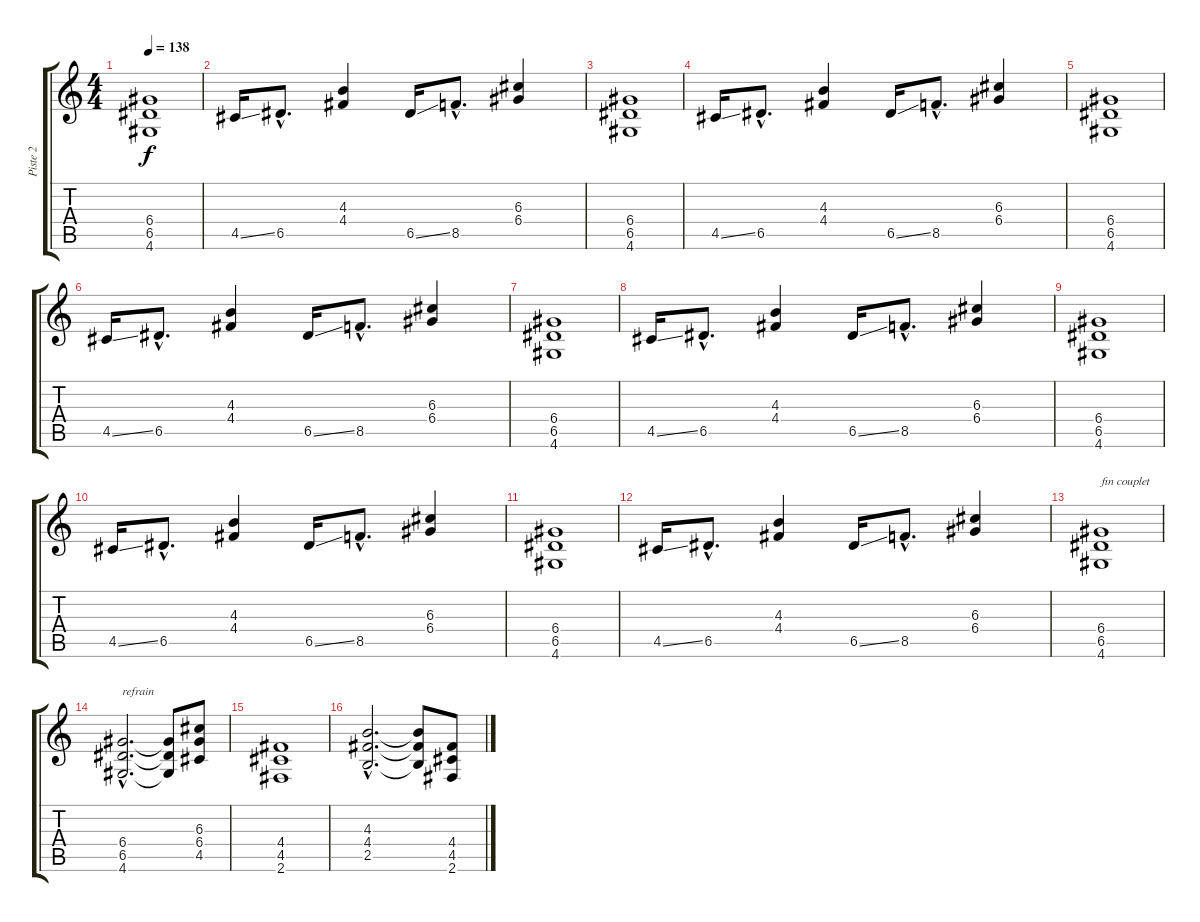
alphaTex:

\track ("Piste 2" "Piste 2") {instrument overdrivenguitar}
\staff {score tabs}
\tuning (E4 B3 G3 D3 A2 E2) {hide}
\ts (4 4)
\tempo 138
\clef g2
\ks c
(6.4 6.5 4.6).1{dy f} |
4.5{ss}.16 6.5{hac}.8{d} (4.3 4.4).4 6.5{ss}.16 8.5{hac}.8{d} (6.3 6.4).4 |
(6.4 6.5 4.6).1 |
4.5{ss}.16 6.5{hac}.8{d} (4.3 4.4).4 6.5{ss}.16 8.5{hac}.8{d} (6.3 6.4).4 |
(6.4 6.5 4.6).1 |
4.5{ss}.16 6.5{hac}.8{d} (4.3 4.4).4 6.5{ss}.16 8.5{hac}.8{d} (6.3 6.4).4 |
(6.4 6.5 4.6).1 |
4.5{ss}.16 6.5{hac}.8{d} (4.3 4.4).4 6.5{ss}.16 8.5{hac}.8{d} (6.3 6.4).4 |
(6.4 6.5 4.6).1 |
4.5{ss}.16 6.5{hac}.8{d} (4.3 4.4).4 6.5{ss}.16 8.5{hac}.8{d} (6.3 6.4).4 |
(6.4 6.5 4.6).1 |
4.5{ss}.16 6.5{hac}.8{d} (4.3 4.4).4 6.5{ss}.16 8.5{hac}.8{d} (6.3 6.4).4 |
(6.4 6.5 4.6).1{txt "fin couplet"} |
(6.4{hac} 6.5{hac} 4.6{hac}).2{d txt "refrain"} (6.4{t} 6.5{t} 4.6{t}).8 (6.3 6.4 4.5).8 |
(4.4 4.5 2.6).1 |
(4.3{hac} 4.4{hac} 2.5{hac}).2{d} (4.3{t} 4.4{t} 2.5{t}).8 (4.4 4.5 2.6).8
